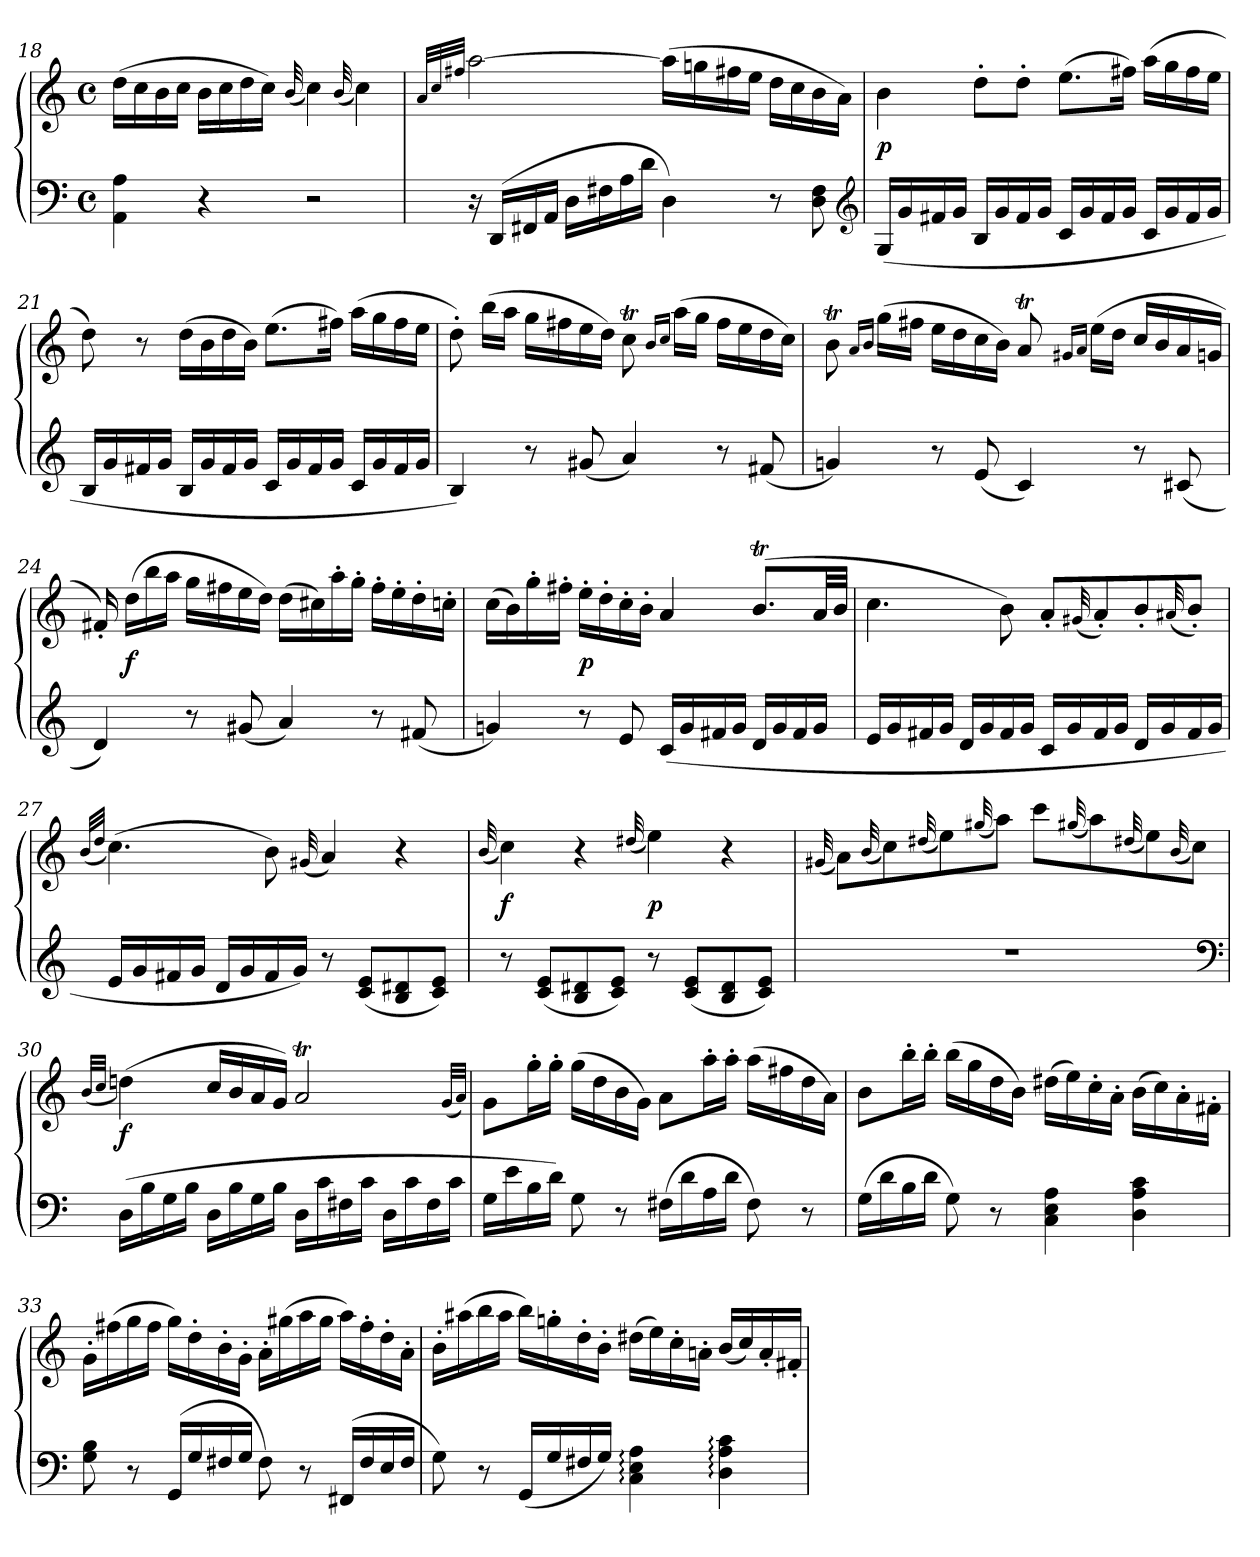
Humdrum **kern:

**kern	**kern	**dynam
*part1	*part1	*part1
*staff2	*staff1	*staff1/2
*clefF4	*clefG2	*
*k[]	*k[]	*
*C:	*C:	*
*M4/4	*M4/4	*
*met(c)	*met(c)	*
=18	=18	=18
4AA 4A	(16ddLL	.
.	16cc	.
.	16b	.
.	16ccJJ	.
4r	16bLL	.
.	16cc	.
.	16dd	.
.	16ccJJ)	.
.	(32qqb/	.
2r	4cc)	.
.	(32qqb/	.
.	4cc)	.
=19	=19	=19
.	32qa/LLL	.
.	32qcc/	.
.	32qff#X/JJJ	.
16r	[2aa	.
(>16DDLL	.	.
16FF#X	.	.
16AAJJ	.	.
16DLL	.	.
16F#X	.	.
16A	.	.
16dJJ	.	.
4D)	(16aaLL]	.
.	16ggn	.
.	16ff#X	.
.	16eeJJ	.
8r	16ddLL	.
.	16cc	.
8D 8F#	16b	.
.	16aJJ)	.
*clefG2	*	*
=20	=20	=20
(16GLL	4b	p
16g	.	.
16f#X	.	.
16gJJ	.	.
16BLL	8dd'L	.
16g	.	.
16f#	8dd'J	.
16gJJ	.	.
16cLL	(8.eeL	.
16g	.	.
16f#	.	.
16gJJ	16ff#XJk)	.
16cLL	(16aaLL	.
16g	16gg	.
16f#	16ff#	.
16gJJ	16eeJJ	.
=21	=21	=21
16BLL	8dd)	.
16g	.	.
16f#X	8r	.
16gJJ	.	.
16BLL	(16ddLL	.
16g	16b	.
16f#	16dd	.
16gJJ	16bJJ)	.
16cLL	(8.eeL	.
16g	.	.
16f#	.	.
16gJJ	16ff#XJk)	.
16cLL	(16aaLL	.
16g	16gg	.
16f#	16ff#	.
16gJJ	16eeJJ	.
=22	=22	=22
4B)	8dd')	.
.	(16bbLL	.
.	16aaJJ	.
8r	16ggLL	.
.	16ff#X	.
(8g#X	16ee	.
.	16ddJJ)	.
4a)	8ccT	.
.	16qb/LL	.
.	16qcc/JJ	.
.	(16aaLL	.
.	16ggJJ	.
8r	16ff#LL	.
.	16ee	.
(8f#X	16dd	.
.	16ccJJ)	.
=23	=23	=23
4gn)	8bt	.
.	16qa/LL	.
.	16qb/JJ	.
.	(16ggLL	.
.	16ff#XJJ	.
8r	16eeLL	.
.	16dd	.
(8e	16cc	.
.	16bJJ)	.
4c)	8aT	.
.	16qg#X/LL	.
.	16qa/JJ	.
.	(16eeLL	.
.	16ddJJ	.
8r	16ccLL	.
.	16b	.
(8c#X	16a	.
.	16gnJJ	.
=24	=24	=24
4d)	16f#X')	.
.	(16ddLL	f
.	16bb	.
.	16aaJJ	.
8r	16ggLL	.
.	16ff#X	.
(8g#X	16ee	.
.	16ddJJ)	.
4a)	(16ddLL	.
.	16cc#X)	.
.	16aa'	.
.	16gg'JJ	.
8r	16ff#'LL	.
.	16ee'	.
(8f#X	16dd'	.
.	16ccn'JJ	.
=25	=25	=25
4gn)	(16ccLL	.
.	16b)	.
.	16gg'	.
.	16ff#X'JJ	.
8r	16ee'LL	p
.	16dd'	.
8e	16cc'	.
.	16b'JJ	.
(16cLL	4a	.
16g	.	.
16f#X	.	.
16gJJ	.	.
16dLL	(>8.btL	.
16g	.	.
16f#	.	.
16gJJ	32aLL	.
.	32bJJJ	.
=26	=26	=26
16eLL	4.cc	.
16g	.	.
16f#X	.	.
16gJJ	.	.
16dLL	.	.
16g	.	.
16f#	8b)	.
16gJJ	.	.
16cLL	8a'L	.
16g	.	.
.	(32qqg#X/	.
16f#	8a')	.
16gJJ	.	.
16dLL	8b'	.
16g	.	.
.	(32qqa#X/	.
16f#	8b'J)	.
16gJJ	.	.
=27	=27	=27
.	(32qb/LLL	.
.	32qdd/JJJ	.
16eLL	(4.cc)	.
16g	.	.
16f#X	.	.
16gJJ	.	.
16dLL	.	.
16g	.	.
16f#	8b)	.
16gJJ)	.	.
.	(32qqg#X/	.
8r	4a)	.
(8c 8eL	.	.
8B 8d#X	4r	.
8c 8eJ)	.	.
=28	=28	=28
.	(32qqb/	.
8r	4cc)	f
(8c 8eL	.	.
8B 8d#X	4r	.
8c 8eJ)	.	.
.	(32qqdd#X/	.
8r	4ee)	p
(8c 8eL	.	.
8B 8d#	4r	.
8c 8eJ)	.	.
=29	=29	=29
.	(32qqg#X/	.
1r	8aL)	.
.	(32qqb/	.
.	8cc)	.
.	(32qqdd#X/	.
.	8ee)	.
.	(32qqgg#X/	.
.	8aaJ)	.
.	8cccL	.
.	(32qqgg#X/	.
.	8aa)	.
.	(32qqdd#X/	.
.	8ee)	.
.	(32qqb/	.
.	8ccJ)	.
*clefF4	*	*
=30	=30	=30
.	(32qb/LLL	.
.	32qcc/JJJ	.
(16DLL	(4ddn)	f
16B	.	.
16G	.	.
16BJJ	.	.
16DLL	16ccLL	.
16B	16b	.
16G	16a	.
16BJJ	16gJJ)	.
16DLL	2aT	.
16c	.	.
16F#X	.	.
16cJJ	.	.
16DLL	.	.
16c	.	.
16F#	.	.
16cJJ	.	.
.	(32qg/LLL	.
.	32qa/JJJ)	.
=31	=31	=31
16GLL	8gTTTL	.
16e	.	.
16B	16gg'L	.
16dJJ)	16gg'JJ	.
8G	(16ggLL	.
.	16dd	.
8r	16b	.
.	16gJJ)	.
(16F#XLL	8aL	.
16d	.	.
16A	16aa'L	.
16dJJ	16aa'JJ	.
8F#)	(16aaLL	.
.	16ff#X	.
8r	16dd	.
.	16aJJ)	.
=32	=32	=32
(16GLL	8bL	.
16d	.	.
16B	16bb'L	.
16dJJ	16bb'JJ	.
8G)	(16bbLL	.
.	16gg	.
8r	16dd	.
.	16bJJ)	.
4C 4E 4A	(16dd#XLL	.
.	16ee)	.
.	16cc'	.
.	16a'JJ	.
4D 4A 4c	(16b\LL	.
.	16cc\)	.
.	16a'\	.
.	16f#X'\JJ	.
=33	=33	=33
8G 8B	16g'LL	.
.	(16ff#X	.
8r	16gg	.
.	16ff#JJ	.
(16GGLL	16ggLL)	.
16G	16dd'	.
16F#X	16b'	.
16GJJ	16g'JJ	.
8F#)	16a'LL	.
.	(16gg#X	.
8r	16aa	.
.	16gg#JJ	.
(16FF#XLL	16aaLL)	.
16F#	16ff#'	.
16E	16dd'	.
16F#JJ	16a'JJ	.
=34	=34	=34
8G)	16b'LL	.
.	(16aa#X	.
8r	16bb	.
.	16aa#JJ	.
(16GGLL	16bbLL)	.
16G	16ggn'	.
16F#X	16dd'	.
16GJJ)	16b'JJ	.
4C: 4E: 4A:	(16dd#XLL	.
.	16ee)	.
.	16cc'	.
.	16an'JJ	.
4D: 4A: 4c:	(16bLL	.
.	16cc)	.
.	16a'	.
.	16f#X'JJ	.
=	=	=
*-	*-	*-
